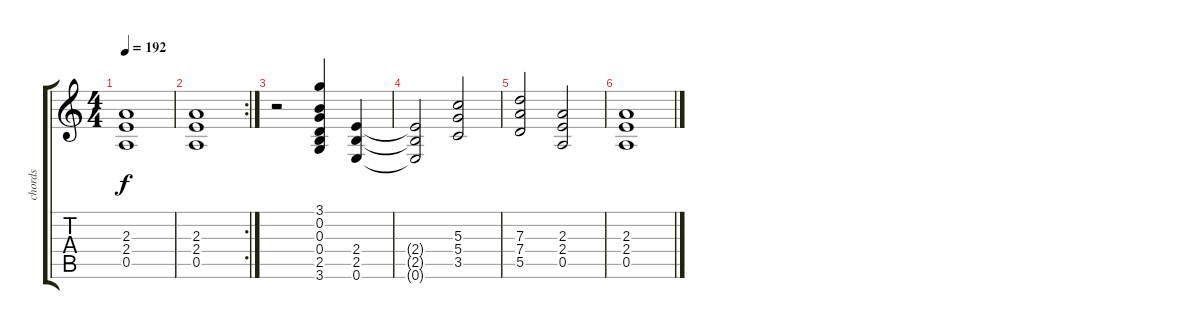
\track ("chords" "chords") {instrument overdrivenguitar}
\staff {score tabs}
\tuning (E4 B3 G3 D3 A2 E2) {hide}
\ts (4 4)
\tempo 192
\clef g2
\ks c
(2.3 2.4 0.5).1{dy f} |
\rc 2
(2.3 2.4 0.5).1 |
r.2 (3.1 0.2 0.3 0.4 2.5 3.6).4 (2.4 2.5 0.6).4 |
(2.4{t} 2.5{t} 0.6{t}).2 (5.3 5.4 3.5).2 |
(7.3 7.4 5.5).2 (2.3 2.4 0.5).2 |
(2.3 2.4 0.5).1
